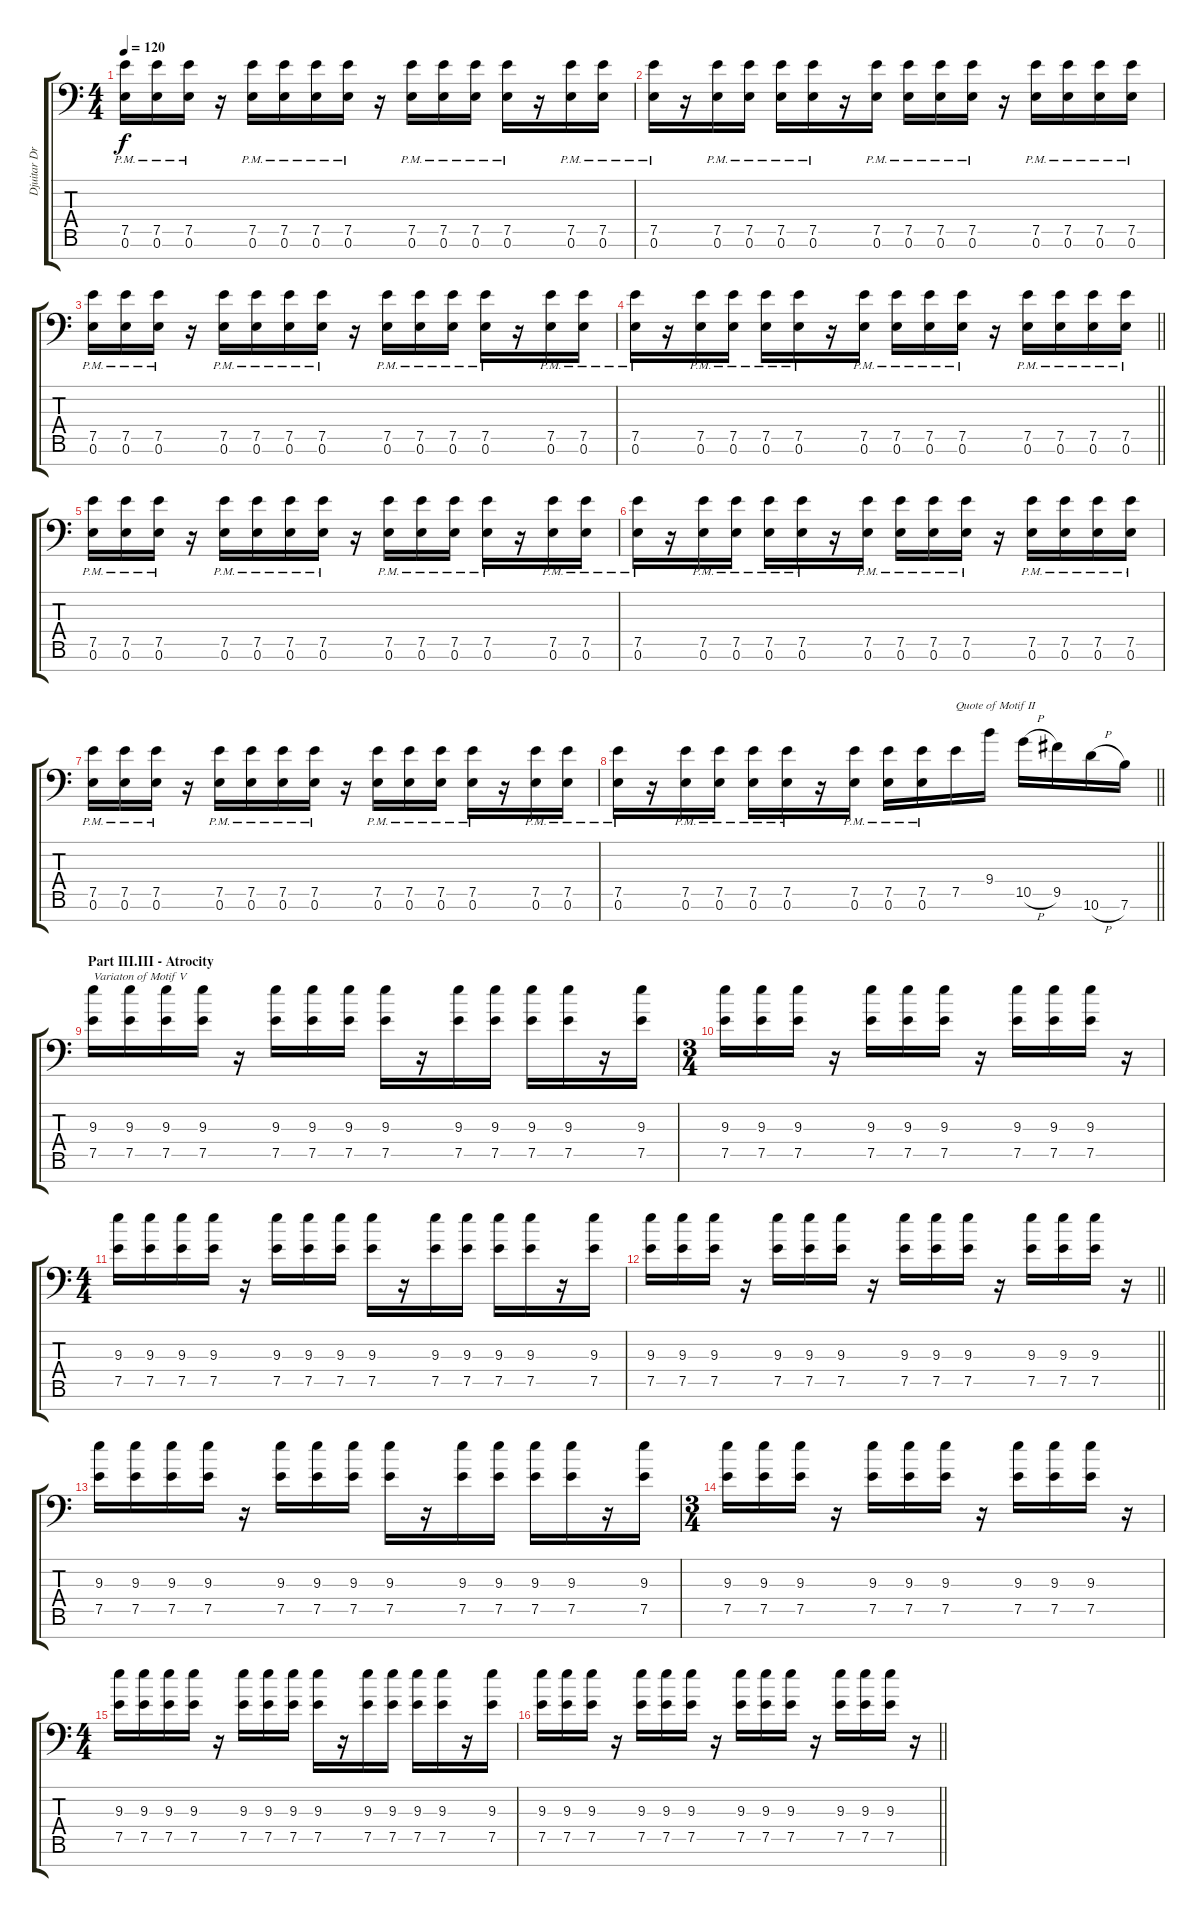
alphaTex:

\track ("Djuitar Dropped A" "Djuitar Dr") {instrument distortionguitar}
\staff {score tabs}
\tuning (E4 B3 G3 D3 A2 E2 A1) {hide}
\ts (4 4)
\section ("" "")
\tempo 120
\clef f4
\ks c
(7.5{pm} 0.6{pm}).16{dy f} (7.5{pm} 0.6{pm}).16 (7.5{pm} 0.6{pm}).16 r.16 (7.5{pm} 0.6{pm}).16 (7.5{pm} 0.6{pm}).16 (7.5{pm} 0.6{pm}).16 (7.5{pm} 0.6{pm}).16 r.16 (7.5{pm} 0.6{pm}).16 (7.5{pm} 0.6{pm}).16 (7.5{pm} 0.6{pm}).16 (7.5{pm} 0.6{pm}).16 r.16 (7.5{pm} 0.6{pm}).16 (7.5{pm} 0.6{pm}).16 |
(7.5{pm} 0.6{pm}).16 r.16 (7.5{pm} 0.6{pm}).16 (7.5{pm} 0.6{pm}).16 (7.5{pm} 0.6{pm}).16 (7.5{pm} 0.6{pm}).16 r.16 (7.5{pm} 0.6{pm}).16 (7.5{pm} 0.6{pm}).16 (7.5{pm} 0.6{pm}).16 (7.5{pm} 0.6{pm}).16 r.16 (7.5{pm} 0.6{pm}).16 (7.5{pm} 0.6{pm}).16 (7.5{pm} 0.6{pm}).16 (7.5{pm} 0.6{pm}).16 |
(7.5{pm} 0.6{pm}).16 (7.5{pm} 0.6{pm}).16 (7.5{pm} 0.6{pm}).16 r.16 (7.5{pm} 0.6{pm}).16 (7.5{pm} 0.6{pm}).16 (7.5{pm} 0.6{pm}).16 (7.5{pm} 0.6{pm}).16 r.16 (7.5{pm} 0.6{pm}).16 (7.5{pm} 0.6{pm}).16 (7.5{pm} 0.6{pm}).16 (7.5{pm} 0.6{pm}).16 r.16 (7.5{pm} 0.6{pm}).16 (7.5{pm} 0.6{pm}).16 |
\barLineRight lightlight
(7.5{pm} 0.6{pm}).16 r.16 (7.5{pm} 0.6{pm}).16 (7.5{pm} 0.6{pm}).16 (7.5{pm} 0.6{pm}).16 (7.5{pm} 0.6{pm}).16 r.16 (7.5{pm} 0.6{pm}).16 (7.5{pm} 0.6{pm}).16 (7.5{pm} 0.6{pm}).16 (7.5{pm} 0.6{pm}).16 r.16 (7.5{pm} 0.6{pm}).16 (7.5{pm} 0.6{pm}).16 (7.5{pm} 0.6{pm}).16 (7.5{pm} 0.6{pm}).16 |
(7.5{pm} 0.6{pm}).16 (7.5{pm} 0.6{pm}).16 (7.5{pm} 0.6{pm}).16 r.16 (7.5{pm} 0.6{pm}).16 (7.5{pm} 0.6{pm}).16 (7.5{pm} 0.6{pm}).16 (7.5{pm} 0.6{pm}).16 r.16 (7.5{pm} 0.6{pm}).16 (7.5{pm} 0.6{pm}).16 (7.5{pm} 0.6{pm}).16 (7.5{pm} 0.6{pm}).16 r.16 (7.5{pm} 0.6{pm}).16 (7.5{pm} 0.6{pm}).16 |
(7.5{pm} 0.6{pm}).16 r.16 (7.5{pm} 0.6{pm}).16 (7.5{pm} 0.6{pm}).16 (7.5{pm} 0.6{pm}).16 (7.5{pm} 0.6{pm}).16 r.16 (7.5{pm} 0.6{pm}).16 (7.5{pm} 0.6{pm}).16 (7.5{pm} 0.6{pm}).16 (7.5{pm} 0.6{pm}).16 r.16 (7.5{pm} 0.6{pm}).16 (7.5{pm} 0.6{pm}).16 (7.5{pm} 0.6{pm}).16 (7.5{pm} 0.6{pm}).16 |
(7.5{pm} 0.6{pm}).16 (7.5{pm} 0.6{pm}).16 (7.5{pm} 0.6{pm}).16 r.16 (7.5{pm} 0.6{pm}).16 (7.5{pm} 0.6{pm}).16 (7.5{pm} 0.6{pm}).16 (7.5{pm} 0.6{pm}).16 r.16 (7.5{pm} 0.6{pm}).16 (7.5{pm} 0.6{pm}).16 (7.5{pm} 0.6{pm}).16 (7.5{pm} 0.6{pm}).16 r.16 (7.5{pm} 0.6{pm}).16 (7.5{pm} 0.6{pm}).16 |
\barLineRight lightlight
(7.5{pm} 0.6{pm}).16 r.16 (7.5{pm} 0.6{pm}).16 (7.5{pm} 0.6{pm}).16 (7.5{pm} 0.6{pm}).16 (7.5{pm} 0.6{pm}).16 r.16 (7.5{pm} 0.6{pm}).16 (7.5{pm} 0.6{pm}).16 (7.5{pm} 0.6{pm}).16 7.5.16{txt "Quote of Motif II"} 9.4.16 10.5{h}.16 9.5.16 10.6{h}.16 7.6.16 |
\section ("" "Part III.III - Atrocity")
(9.3 7.5).16{txt "Variaton of Motif V"} (9.3 7.5).16 (9.3 7.5).16 (9.3 7.5).16 r.16 (9.3 7.5).16 (9.3 7.5).16 (9.3 7.5).16 (9.3 7.5).16 r.16 (9.3 7.5).16 (9.3 7.5).16 (9.3 7.5).16 (9.3 7.5).16 r.16 (9.3 7.5).16 |
\ts (3 4)
(9.3 7.5).16 (9.3 7.5).16 (9.3 7.5).16 r.16 (9.3 7.5).16 (9.3 7.5).16 (9.3 7.5).16 r.16 (9.3 7.5).16 (9.3 7.5).16 (9.3 7.5).16 r.16 |
\ts (4 4)
(9.3 7.5).16 (9.3 7.5).16 (9.3 7.5).16 (9.3 7.5).16 r.16 (9.3 7.5).16 (9.3 7.5).16 (9.3 7.5).16 (9.3 7.5).16 r.16 (9.3 7.5).16 (9.3 7.5).16 (9.3 7.5).16 (9.3 7.5).16 r.16 (9.3 7.5).16 |
\barLineRight lightlight
(9.3 7.5).16 (9.3 7.5).16 (9.3 7.5).16 r.16 (9.3 7.5).16 (9.3 7.5).16 (9.3 7.5).16 r.16 (9.3 7.5).16 (9.3 7.5).16 (9.3 7.5).16 r.16 (9.3 7.5).16 (9.3 7.5).16 (9.3 7.5).16 r.16 |
(9.3 7.5).16 (9.3 7.5).16 (9.3 7.5).16 (9.3 7.5).16 r.16 (9.3 7.5).16 (9.3 7.5).16 (9.3 7.5).16 (9.3 7.5).16 r.16 (9.3 7.5).16 (9.3 7.5).16 (9.3 7.5).16 (9.3 7.5).16 r.16 (9.3 7.5).16 |
\ts (3 4)
(9.3 7.5).16 (9.3 7.5).16 (9.3 7.5).16 r.16 (9.3 7.5).16 (9.3 7.5).16 (9.3 7.5).16 r.16 (9.3 7.5).16 (9.3 7.5).16 (9.3 7.5).16 r.16 |
\ts (4 4)
(9.3 7.5).16 (9.3 7.5).16 (9.3 7.5).16 (9.3 7.5).16 r.16 (9.3 7.5).16 (9.3 7.5).16 (9.3 7.5).16 (9.3 7.5).16 r.16 (9.3 7.5).16 (9.3 7.5).16 (9.3 7.5).16 (9.3 7.5).16 r.16 (9.3 7.5).16 |
\barLineRight lightlight
(9.3 7.5).16 (9.3 7.5).16 (9.3 7.5).16 r.16 (9.3 7.5).16 (9.3 7.5).16 (9.3 7.5).16 r.16 (9.3 7.5).16 (9.3 7.5).16 (9.3 7.5).16 r.16 (9.3 7.5).16 (9.3 7.5).16 (9.3 7.5).16 r.16
